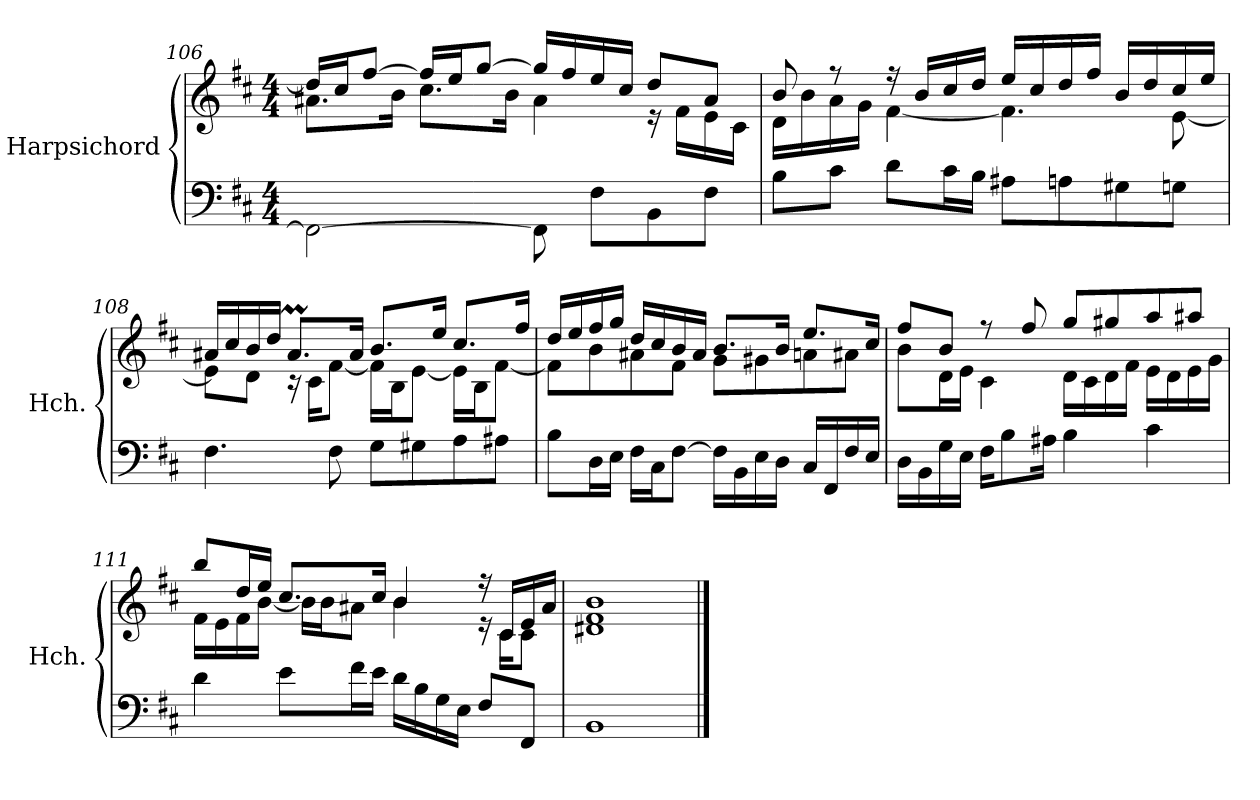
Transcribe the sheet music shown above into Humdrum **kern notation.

**kern	**kern
*part1	*part1
*staff2	*staff1
*I"Harpsichord	*
*I'Hch.	*
*clefF4	*clefG2
*k[f#c#]	*k[f#c#]
*M4/4	*M4/4
=106	=106
*	*^
2FF#\_	16dd/LL]	8.a#X\L
.	16cc#/J	.
.	[8ff#/J	.
.	.	16b\Jk
.	16ff#/LL]	8.cc#\L
.	16ee/J	.
.	[8gg/J	.
.	.	16b\Jk
8FF#\]	16gg/LL]	4a#\
.	16ff#/	.
8F#\L	16ee/	.
.	16cc#/JJ	.
8BB\	8dd/L	16r
.	.	16f#\LL
8F#\J	8a#/J	16e\
.	.	16c#\JJ
!!LO:PB:g=z	!!
=107	=107	=107
8B\L	8b/	16d\LL
.	.	16b\
8c#\J	8r	16a\
.	.	16g\JJ
8d\L	16r	[4f#\
.	16b/LL	.
16c#\L	16cc#/	.
16B\JJ	16dd/JJ	.
8A#X\L	16ee/LL	4.f#\]
.	16cc#/	.
8An\	16dd/	.
.	16ff#/JJ	.
8G#X\	16b/LL	.
.	16dd/	.
8Gn\J	16cc#/	[8e\
.	16ee/JJ	.
=108	=108	=108
4.F#\	16a#X/LL	8e\L]
.	16cc#/	.
.	16b/	8d\J
.	16dd/JJ	.
.	8.a#m/L	16r
.	.	16c#\KL
8F#\	.	[8f#\J
.	16a#/Jk	.
8G\L	8.b/L	16f#\LL]
.	.	16B\J
8G#X\	.	[8e\J
.	16ee/Jk	.
8A\	8.cc#/L	16e\LL]
.	.	16B\J
8A#X\J	.	[8f#\J
.	16ff#/Jk	.
!!LO:LB:g=z	!!
=109	=109	=109
8B\L	16dd/LL	8f#\L]
.	16ee/	.
16D\L	16ff#/	8b\
16E\JJ	16gg/JJ	.
16F#\LL	16dd/LL	8a#X\
16C#\J	16cc#/	.
[8F#\J	16b/	8f#\J
.	16a#/JJ	.
16F#\LL]	8.b/L	8g\L
16BB\	.	.
16E\	.	8g#X\
16D\JJ	16b/Jk	.
16C#/LL	8.ee/L	8an\
16FF#/	.	.
16F#/	.	8a#X\J
16E/JJ	16cc#/Jk	.
=110	=110	=110
16D\LL	8ff#/L	8b\L
16BB\	.	.
16G\	8b/J	16d\L
16E\JJ	.	16e\JJ
16F#\KL	8r	4c#\
8B\	.	.
.	8ff#/	.
16A#X\Jk	.	.
4B\	8gg/L	16d\LL
.	.	16c#\
.	8gg#X/	16d\
.	.	16f#\JJ
4c#\	8aa/	16e\LL
.	.	16d\
.	8aa#X/J	16e\
.	.	16g\JJ
!!LO:LB:g=z	!!
=111	=111	=111
*	*MM70	*
4d\	8bb/L	16f#\LL
.	.	16e\
.	16dd/L	16f#\
.	16ee/JJ	[16b\JJ
8e\L	8.cc#/L	16b\LL]
.	.	16b\J
16f#\L	.	8a#X\J
16e\JJ	16cc#/Jk	.
16d\LL	4b/	4b\
16B\	.	.
16G\	.	.
16E\JJ	.	.
8F#/L	16r	16r
.	16c#/LL	16c#\KL
8FF#/J	16e/	8c#\J
.	16a#/JJ	.
*	*v	*v
=112	=112
1BB	1d#X 1f# 1b
==	==
*-	*-
